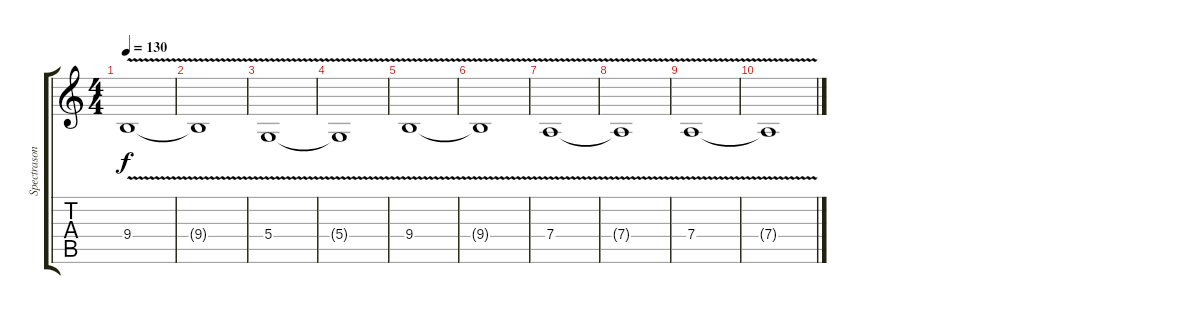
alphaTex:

\track ("Spectrasonics Omnisphere" "Spectrason") {instrument pad2warm}
\staff {score tabs}
\tuning (E4 B3 G3 D3 A2 E2) {hide}
\ts (4 4)
\tempo 130
\clef g2
\ks c
9.4{v}.1{dy f} |
9.4{t}.1 |
5.4{v}.1 |
5.4{t}.1 |
9.4{v}.1 |
9.4{t}.1 |
7.4{v}.1 |
7.4{t}.1 |
7.4{v}.1 |
7.4{t}.1
